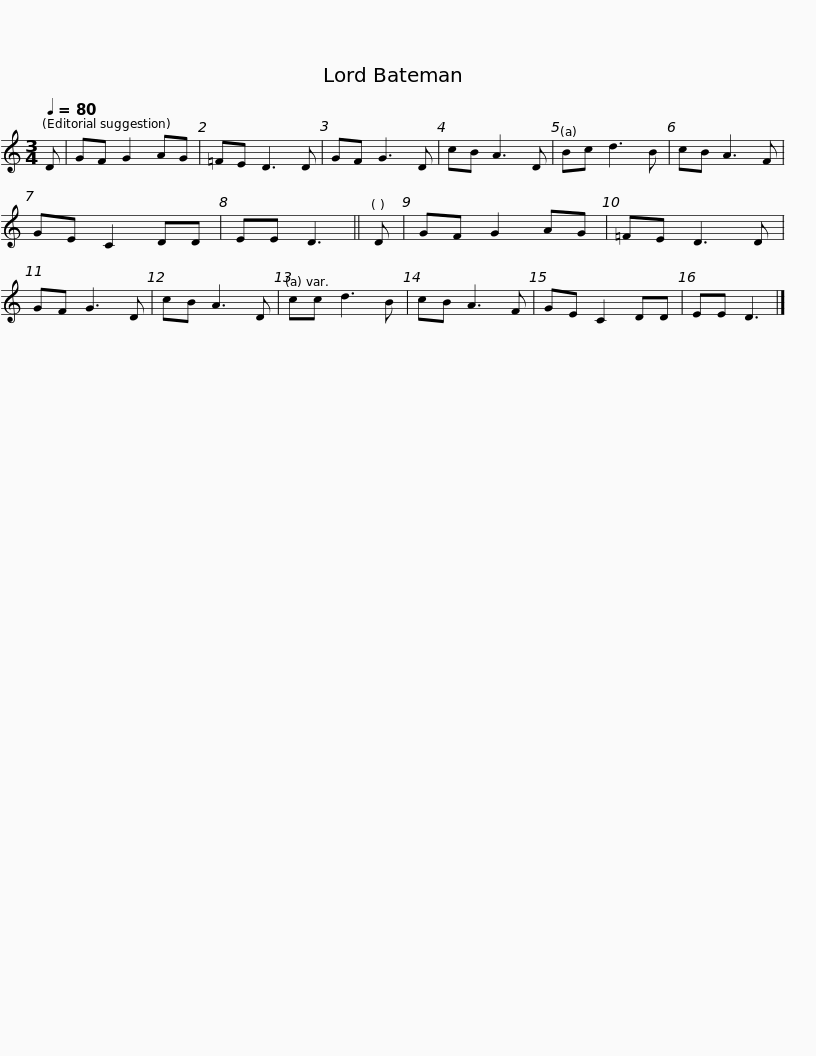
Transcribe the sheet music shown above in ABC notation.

X:1
L:1/8
Q:1/4=80
M:3/4
I:linebreak $
K:C
V:1 treble
V:1
 D | GF G2 AG | =FE D3 D | GF G3 D | cB A3 D |$ %5
 Bc d3 B | cB A3 F | GE C2 DD | EE D3 ||$ D | %10
 GF G2 AG | =FE D3 D | GF G3 D | cB A3 D |$ cc d3 B | %15
 cB A3 F | GE C2 DD | EE D3 |] %18
